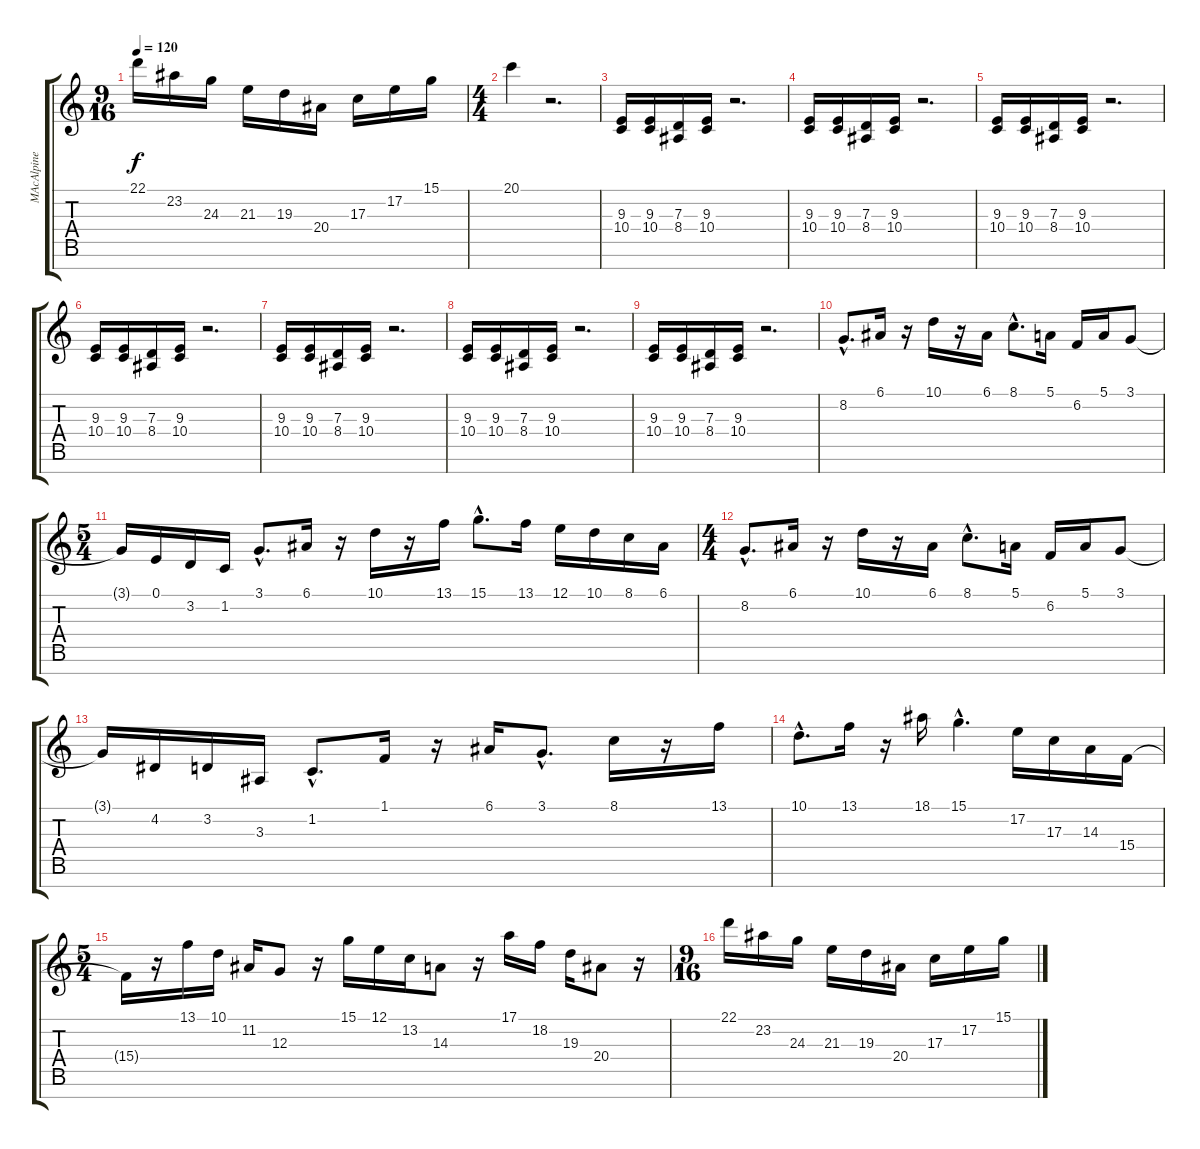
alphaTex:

\track ("MAcAlpine Keys" "MAcAlpine ") {instrument lead2sawtooth}
\staff {score tabs}
\tuning (E4 B3 G3 D3 A2 E2 B1) {hide}
\ts (9 16)
\tempo 120
\clef g2
\ks c
22.1.16{dy f} 23.2.16 24.3.16 21.3.16 19.3.16 20.4.16 17.3.16 17.2.16 15.1.16 |
\ts (4 4)
20.1.4 r.2{d} |
(9.3 10.4).16 (9.3 10.4).16 (7.3 8.4).16 (9.3 10.4).16 r.2{d} |
(9.3 10.4).16 (9.3 10.4).16 (7.3 8.4).16 (9.3 10.4).16 r.2{d} |
(9.3 10.4).16 (9.3 10.4).16 (7.3 8.4).16 (9.3 10.4).16 r.2{d} |
(9.3 10.4).16 (9.3 10.4).16 (7.3 8.4).16 (9.3 10.4).16 r.2{d} |
(9.3 10.4).16 (9.3 10.4).16 (7.3 8.4).16 (9.3 10.4).16 r.2{d} |
(9.3 10.4).16 (9.3 10.4).16 (7.3 8.4).16 (9.3 10.4).16 r.2{d} |
(9.3 10.4).16 (9.3 10.4).16 (7.3 8.4).16 (9.3 10.4).16 r.2{d} |
8.2{hac}.8{d} 6.1.16 r.16 10.1.16 r.16 6.1.16 8.1{hac}.8{d} 5.1.16 6.2.16 5.1.16 3.1.8 |
\ts (5 4)
3.1{t}.16 0.1.16 3.2.16 1.2.16 3.1{hac}.8{d} 6.1.16 r.16 10.1.16 r.16 13.1.16 15.1{hac}.8{d} 13.1.16 12.1.16 10.1.16 8.1.16 6.1.16 |
\ts (4 4)
8.2{hac}.8{d} 6.1.16 r.16 10.1.16 r.16 6.1.16 8.1{hac}.8{d} 5.1.16 6.2.16 5.1.16 3.1.8 |
3.1{t}.16 4.2.16 3.2.16 3.3.16 1.2{hac}.8{d} 1.1.16 r.16 6.1.16 3.1{hac}.8{d} 8.1.16 r.16 13.1.16 |
10.1{hac}.8{d} 13.1.16 r.16 18.1.16 15.1{hac}.4{d} 17.2.16 17.3.16 14.3.16 15.4.16 |
\ts (5 4)
15.4{t}.16 r.16 13.1.16 10.1.16 11.2.16 12.3.8 r.16 15.1.16 12.1.16 13.2.16 14.3.8 r.16 17.1.16 18.2.16 19.3.16 20.4.8 r.16 |
\ts (9 16)
22.1.16 23.2.16 24.3.16 21.3.16 19.3.16 20.4.16 17.3.16 17.2.16 15.1.16
